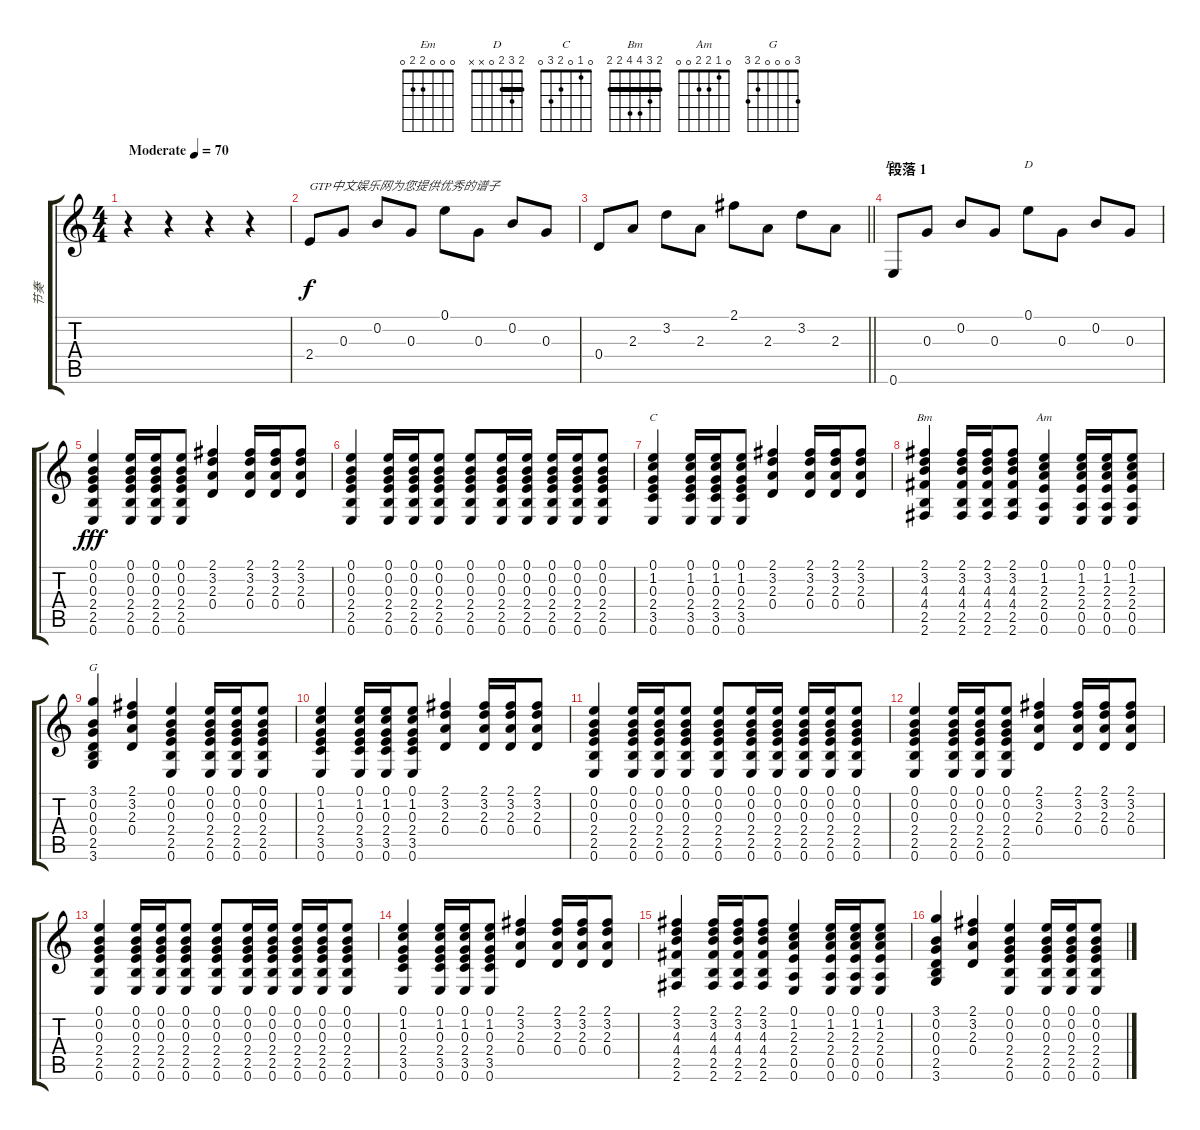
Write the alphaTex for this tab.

\track ("节奏" "节奏") {instrument acousticguitarnylon}
\staff {score tabs}
\tuning (E4 B3 G3 D3 A2 E2) {hide}
\chord ("Em" 0 0 0 2 2 0)
\chord ("D" 2 3 2 0 x x) {barre 2}
\chord ("C" 0 1 0 2 3 0)
\chord ("Bm" 2 3 4 4 2 2) {barre 2}
\chord ("Am" 0 1 2 2 0 0)
\chord ("G" 3 0 0 0 2 3)
\ts (4 4)
\tempo (70 "Moderate")
\clef g2
\ks c
r.4{dy f instrument acousticguitarnylon} r.4 r.4 r.4 |
2.4.8{txt "GTP中文娱乐网为您提供优秀的谱子"} 0.3.8 0.2.8 0.3.8 0.1.8 0.3.8 0.2.8 0.3.8 |
\barLineRight lightlight
0.4.8 2.3.8 3.2.8 2.3.8 2.1.8 2.3.8 3.2.8 2.3.8 |
\section ("" "段落 1")
0.6.8{ch "Em"} 0.3.8 0.2.8 0.3.8 0.1.8{ch "D"} 0.3.8 0.2.8 0.3.8 |
(0.1 0.2 0.3 2.4 2.5 0.6).4{dy fff} (0.1 0.2 0.3 2.4 2.5 0.6).16 (0.1 0.2 0.3 2.4 2.5 0.6).16 (0.1 0.2 0.3 2.4 2.5 0.6).8 (2.1 3.2 2.3 0.4).4 (2.1 3.2 2.3 0.4).16 (2.1 3.2 2.3 0.4).16 (2.1 3.2 2.3 0.4).8 |
(0.1 0.2 0.3 2.4 2.5 0.6).4 (0.1 0.2 0.3 2.4 2.5 0.6).16 (0.1 0.2 0.3 2.4 2.5 0.6).16 (0.1 0.2 0.3 2.4 2.5 0.6).8 (0.1 0.2 0.3 2.4 2.5 0.6).8 (0.1 0.2 0.3 2.4 2.5 0.6).16 (0.1 0.2 0.3 2.4 2.5 0.6).16 (0.1 0.2 0.3 2.4 2.5 0.6).16 (0.1 0.2 0.3 2.4 2.5 0.6).16 (0.1 0.2 0.3 2.4 2.5 0.6).8 |
(0.1 1.2 0.3 2.4 3.5 0.6).4{ch "C"} (0.1 1.2 0.3 2.4 3.5 0.6).16 (0.1 1.2 0.3 2.4 3.5 0.6).16 (0.1 1.2 0.3 2.4 3.5 0.6).8 (2.1 3.2 2.3 0.4).4 (2.1 3.2 2.3 0.4).16 (2.1 3.2 2.3 0.4).16 (2.1 3.2 2.3 0.4).8 |
(2.1 3.2 4.3 4.4 2.5 2.6).4{ch "Bm"} (2.1 3.2 4.3 4.4 2.5 2.6).16 (2.1 3.2 4.3 4.4 2.5 2.6).16 (2.1 3.2 4.3 4.4 2.5 2.6).8 (0.1 1.2 2.3 2.4 0.5 0.6).4{ch "Am"} (0.1 1.2 2.3 2.4 0.5 0.6).16 (0.1 1.2 2.3 2.4 0.5 0.6).16 (0.1 1.2 2.3 2.4 0.5 0.6).8 |
(3.1 0.2 0.3 0.4 2.5 3.6).4{ch "G"} (2.1 3.2 2.3 0.4).4 (0.1 0.2 0.3 2.4 2.5 0.6).4 (0.1 0.2 0.3 2.4 2.5 0.6).16 (0.1 0.2 0.3 2.4 2.5 0.6).16 (0.1 0.2 0.3 2.4 2.5 0.6).8 |
(0.1 1.2 0.3 2.4 3.5 0.6).4 (0.1 1.2 0.3 2.4 3.5 0.6).16 (0.1 1.2 0.3 2.4 3.5 0.6).16 (0.1 1.2 0.3 2.4 3.5 0.6).8 (2.1 3.2 2.3 0.4).4 (2.1 3.2 2.3 0.4).16 (2.1 3.2 2.3 0.4).16 (2.1 3.2 2.3 0.4).8 |
(0.1 0.2 0.3 2.4 2.5 0.6).4 (0.1 0.2 0.3 2.4 2.5 0.6).16 (0.1 0.2 0.3 2.4 2.5 0.6).16 (0.1 0.2 0.3 2.4 2.5 0.6).8 (0.1 0.2 0.3 2.4 2.5 0.6).8 (0.1 0.2 0.3 2.4 2.5 0.6).16 (0.1 0.2 0.3 2.4 2.5 0.6).16 (0.1 0.2 0.3 2.4 2.5 0.6).16 (0.1 0.2 0.3 2.4 2.5 0.6).16 (0.1 0.2 0.3 2.4 2.5 0.6).8 |
(0.1 0.2 0.3 2.4 2.5 0.6).4 (0.1 0.2 0.3 2.4 2.5 0.6).16 (0.1 0.2 0.3 2.4 2.5 0.6).16 (0.1 0.2 0.3 2.4 2.5 0.6).8 (2.1 3.2 2.3 0.4).4 (2.1 3.2 2.3 0.4).16 (2.1 3.2 2.3 0.4).16 (2.1 3.2 2.3 0.4).8 |
(0.1 0.2 0.3 2.4 2.5 0.6).4 (0.1 0.2 0.3 2.4 2.5 0.6).16 (0.1 0.2 0.3 2.4 2.5 0.6).16 (0.1 0.2 0.3 2.4 2.5 0.6).8 (0.1 0.2 0.3 2.4 2.5 0.6).8 (0.1 0.2 0.3 2.4 2.5 0.6).16 (0.1 0.2 0.3 2.4 2.5 0.6).16 (0.1 0.2 0.3 2.4 2.5 0.6).16 (0.1 0.2 0.3 2.4 2.5 0.6).16 (0.1 0.2 0.3 2.4 2.5 0.6).8 |
(0.1 1.2 0.3 2.4 3.5 0.6).4 (0.1 1.2 0.3 2.4 3.5 0.6).16 (0.1 1.2 0.3 2.4 3.5 0.6).16 (0.1 1.2 0.3 2.4 3.5 0.6).8 (2.1 3.2 2.3 0.4).4 (2.1 3.2 2.3 0.4).16 (2.1 3.2 2.3 0.4).16 (2.1 3.2 2.3 0.4).8 |
(2.1 3.2 4.3 4.4 2.5 2.6).4 (2.1 3.2 4.3 4.4 2.5 2.6).16 (2.1 3.2 4.3 4.4 2.5 2.6).16 (2.1 3.2 4.3 4.4 2.5 2.6).8 (0.1 1.2 2.3 2.4 0.5 0.6).4 (0.1 1.2 2.3 2.4 0.5 0.6).16 (0.1 1.2 2.3 2.4 0.5 0.6).16 (0.1 1.2 2.3 2.4 0.5 0.6).8 |
(3.1 0.2 0.3 0.4 2.5 3.6).4 (2.1 3.2 2.3 0.4).4 (0.1 0.2 0.3 2.4 2.5 0.6).4 (0.1 0.2 0.3 2.4 2.5 0.6).16 (0.1 0.2 0.3 2.4 2.5 0.6).16 (0.1 0.2 0.3 2.4 2.5 0.6).8
